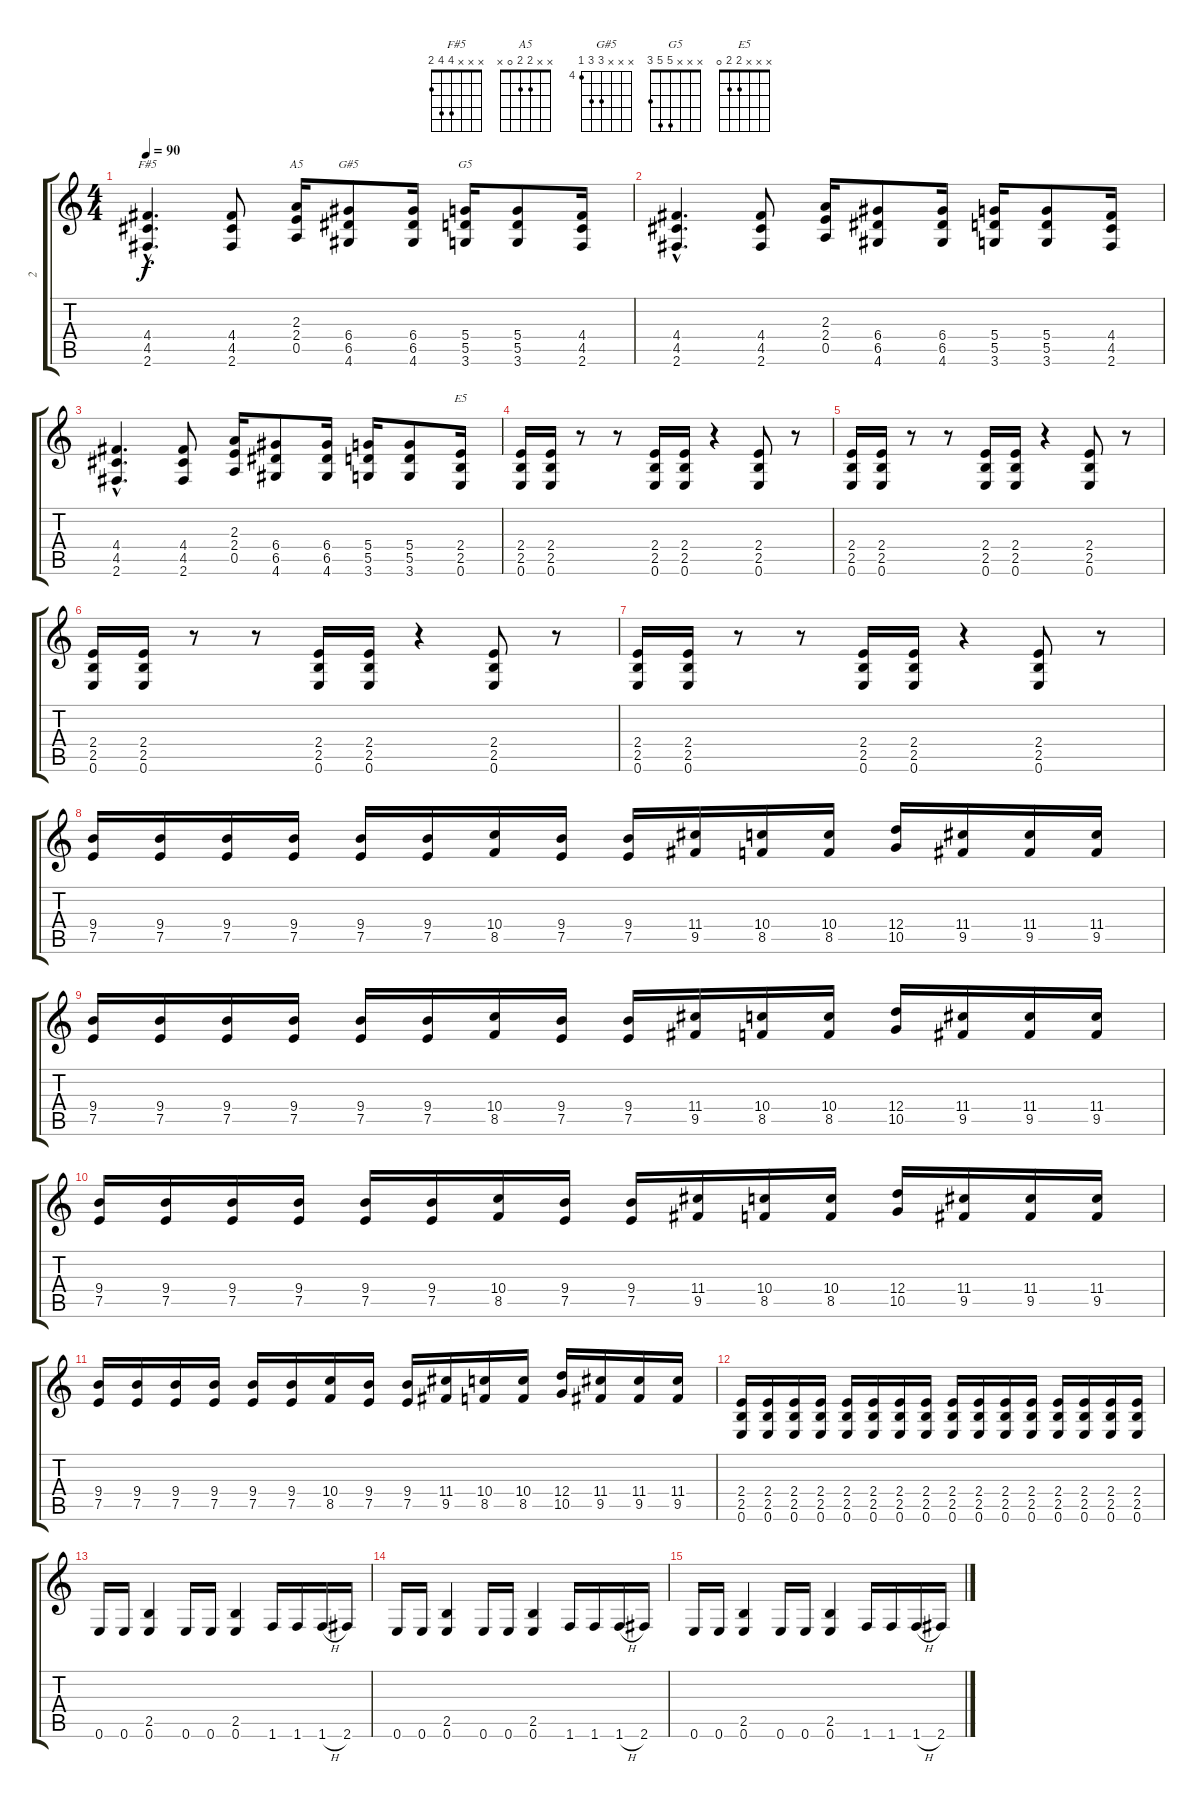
\track ("2" "2") {instrument distortionguitar}
\staff {score tabs}
\tuning (E4 B3 G3 D3 A2 E2) {hide}
\chord ("F#5" x x x 4 4 2)
\chord ("A5" x x 2 2 0 x)
\chord ("G#5" x x x 6 6 4) {firstfret 4}
\chord ("G5" x x x 5 5 3)
\chord ("E5" x x x 2 2 0)
\ts (4 4)
\tempo 90
\clef g2
\ks c
(4.4{hac} 4.5{hac} 2.6{hac}).4{d ch "F#5" dy f} (4.4 4.5 2.6).8 (2.3 2.4 0.5).16{ch "A5"} (6.4 6.5 4.6).8{ch "G#5"} (6.4 6.5 4.6).16 (5.4 5.5 3.6).16{ch "G5"} (5.4 5.5 3.6).8 (4.4 4.5 2.6).16 |
(4.4{hac} 4.5{hac} 2.6{hac}).4{d} (4.4 4.5 2.6).8 (2.3 2.4 0.5).16 (6.4 6.5 4.6).8 (6.4 6.5 4.6).16 (5.4 5.5 3.6).16 (5.4 5.5 3.6).8 (4.4 4.5 2.6).16 |
(4.4{hac} 4.5{hac} 2.6{hac}).4{d} (4.4 4.5 2.6).8 (2.3 2.4 0.5).16 (6.4 6.5 4.6).8 (6.4 6.5 4.6).16 (5.4 5.5 3.6).16 (5.4 5.5 3.6).8 (2.4 2.5 0.6).16{ch "E5"} |
(2.4 2.5 0.6).16 (2.4 2.5 0.6).16 r.8 r.8 (2.4 2.5 0.6).16 (2.4 2.5 0.6).16 r.4 (2.4 2.5 0.6).8 r.8 |
(2.4 2.5 0.6).16 (2.4 2.5 0.6).16 r.8 r.8 (2.4 2.5 0.6).16 (2.4 2.5 0.6).16 r.4 (2.4 2.5 0.6).8 r.8 |
(2.4 2.5 0.6).16 (2.4 2.5 0.6).16 r.8 r.8 (2.4 2.5 0.6).16 (2.4 2.5 0.6).16 r.4 (2.4 2.5 0.6).8 r.8 |
(2.4 2.5 0.6).16 (2.4 2.5 0.6).16 r.8 r.8 (2.4 2.5 0.6).16 (2.4 2.5 0.6).16 r.4 (2.4 2.5 0.6).8 r.8 |
(9.4 7.5).16 (9.4 7.5).16 (9.4 7.5).16 (9.4 7.5).16 (9.4 7.5).16 (9.4 7.5).16 (10.4 8.5).16 (9.4 7.5).16 (9.4 7.5).16 (11.4 9.5).16 (10.4 8.5).16 (10.4 8.5).16 (12.4 10.5).16 (11.4 9.5).16 (11.4 9.5).16 (11.4 9.5).16 |
(9.4 7.5).16 (9.4 7.5).16 (9.4 7.5).16 (9.4 7.5).16 (9.4 7.5).16 (9.4 7.5).16 (10.4 8.5).16 (9.4 7.5).16 (9.4 7.5).16 (11.4 9.5).16 (10.4 8.5).16 (10.4 8.5).16 (12.4 10.5).16 (11.4 9.5).16 (11.4 9.5).16 (11.4 9.5).16 |
(9.4 7.5).16 (9.4 7.5).16 (9.4 7.5).16 (9.4 7.5).16 (9.4 7.5).16 (9.4 7.5).16 (10.4 8.5).16 (9.4 7.5).16 (9.4 7.5).16 (11.4 9.5).16 (10.4 8.5).16 (10.4 8.5).16 (12.4 10.5).16 (11.4 9.5).16 (11.4 9.5).16 (11.4 9.5).16 |
(9.4 7.5).16 (9.4 7.5).16 (9.4 7.5).16 (9.4 7.5).16 (9.4 7.5).16 (9.4 7.5).16 (10.4 8.5).16 (9.4 7.5).16 (9.4 7.5).16 (11.4 9.5).16 (10.4 8.5).16 (10.4 8.5).16 (12.4 10.5).16 (11.4 9.5).16 (11.4 9.5).16 (11.4 9.5).16 |
(2.4 2.5 0.6).16 (2.4 2.5 0.6).16 (2.4 2.5 0.6).16 (2.4 2.5 0.6).16 (2.4 2.5 0.6).16 (2.4 2.5 0.6).16 (2.4 2.5 0.6).16 (2.4 2.5 0.6).16 (2.4 2.5 0.6).16 (2.4 2.5 0.6).16 (2.4 2.5 0.6).16 (2.4 2.5 0.6).16 (2.4 2.5 0.6).16 (2.4 2.5 0.6).16 (2.4 2.5 0.6).16 (2.4 2.5 0.6).16 |
0.6.16 0.6.16 (2.5 0.6).4 0.6.16 0.6.16 (2.5 0.6).4 1.6.16 1.6.16 1.6{h}.16 2.6.16 |
0.6.16 0.6.16 (2.5 0.6).4 0.6.16 0.6.16 (2.5 0.6).4 1.6.16 1.6.16 1.6{h}.16 2.6.16 |
0.6.16 0.6.16 (2.5 0.6).4 0.6.16 0.6.16 (2.5 0.6).4 1.6.16 1.6.16 1.6{h}.16 2.6.16
